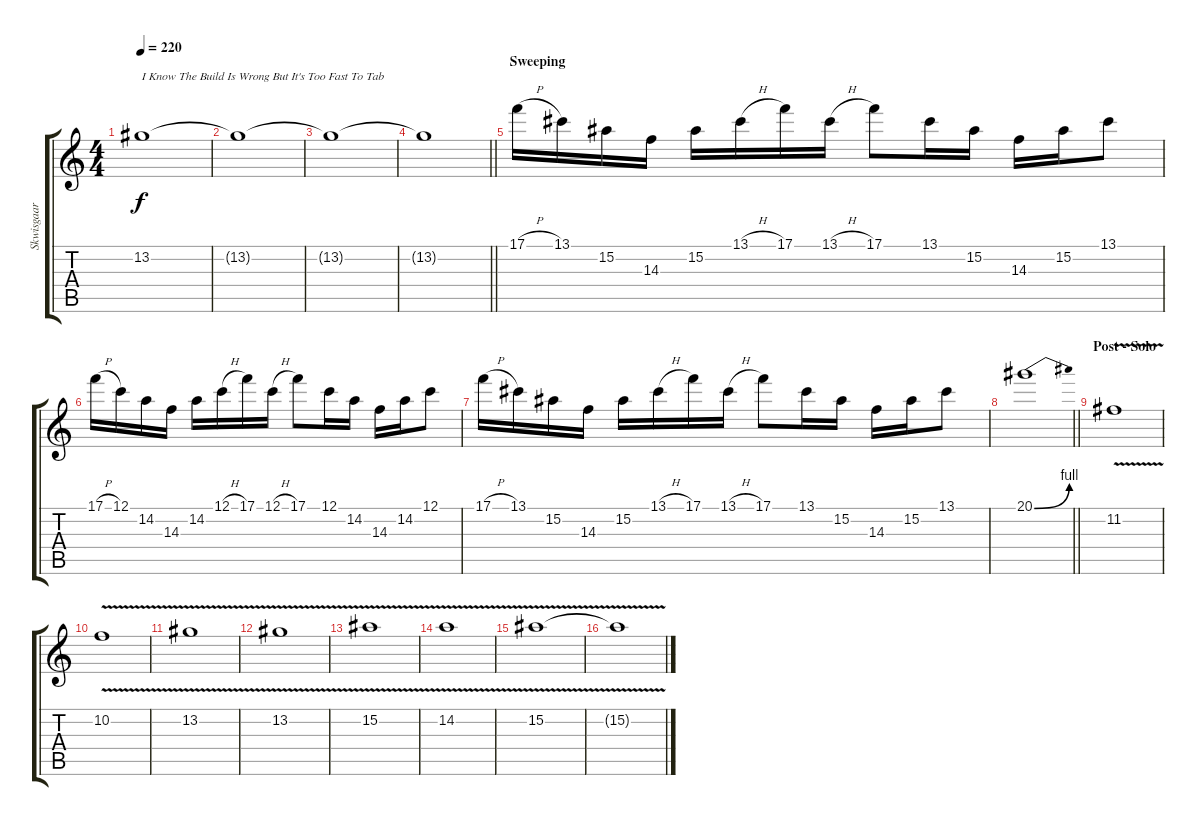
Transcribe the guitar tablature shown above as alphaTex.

\track ("Skwisgaar Skwigelf (Lead Guitar)" "Skwisgaar ") {instrument distortionguitar}
\staff {score tabs}
\tuning (C4 G3 Eb3 Bb2 F2 C2) {hide}
\ts (4 4)
\tempo 220
\clef g2
\ks c
13.2{t}.1{txt "I Know The Build Is Wrong But It's Too Fast To Tab" dy f} |
13.2{t}.1 |
13.2{t}.1 |
\barLineRight lightlight
13.2{t}.1 |
\section ("" "Sweeping")
17.1{h}.16 13.1.16 15.2.16 14.3.16 15.2.16 13.1{h}.16 17.1.16 13.1{h}.16 17.1.8 13.1.16 15.2.16 14.3.16 15.2.16 13.1.8 |
17.1{h}.16 12.1.16 14.2.16 14.3.16 14.2.16 12.1{h}.16 17.1.16 12.1{h}.16 17.1.8 12.1.16 14.2.16 14.3.16 14.2.16 12.1.8 |
17.1{h}.16 13.1.16 15.2.16 14.3.16 15.2.16 13.1{h}.16 17.1.16 13.1{h}.16 17.1.8 13.1.16 15.2.16 14.3.16 15.2.16 13.1.8 |
\barLineRight lightlight
20.1{be (bend 0 0 60 4)}.1 |
\section ("" "Post - Solo")
11.2{v}.1 |
10.2{v}.1 |
13.2{v}.1 |
13.2{v}.1 |
15.2{v}.1 |
14.2{v}.1 |
15.2{v}.1 |
15.2{t}.1
